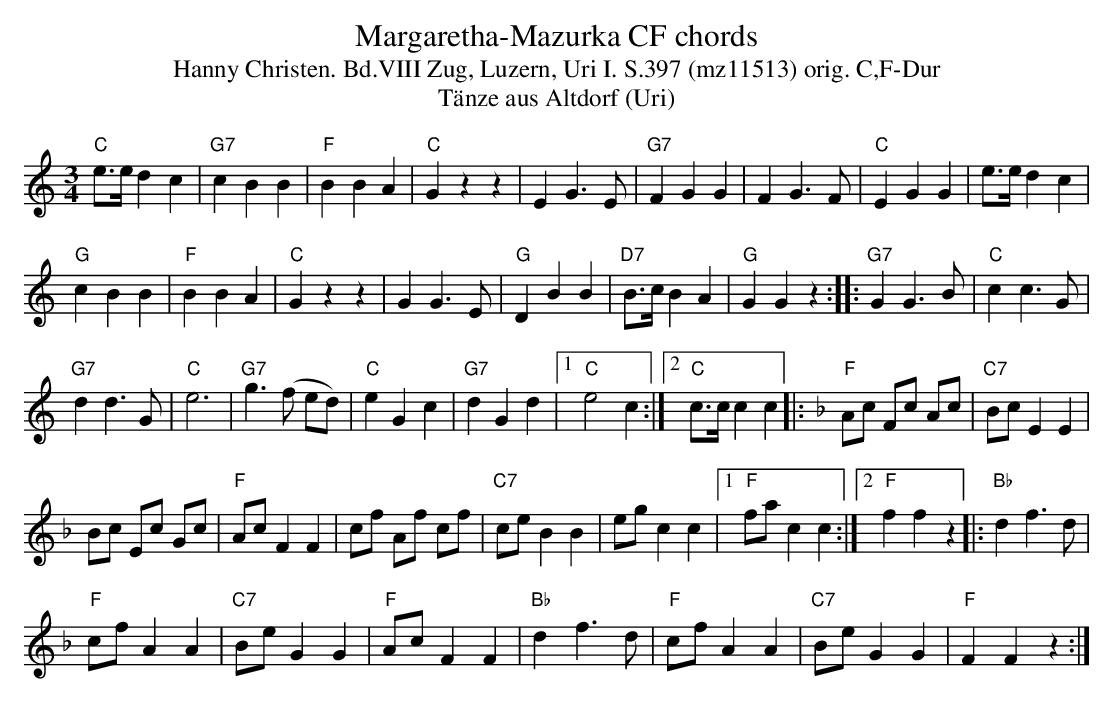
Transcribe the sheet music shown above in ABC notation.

X:1
T: Margaretha-Mazurka CF chords
T:Hanny Christen. Bd.VIII Zug, Luzern, Uri I. S.397 (mz11513) orig. C,F-Dur
T: T\"anze aus Altdorf (Uri)
M:3/4
L:1/4
K:C %%MIDI gchordon
"C"e/>e/ dc | "G7"cBB | "F"BBA | "C"Gzz | EG>E | "G7"FGG | FG>F | "C"EGG | e/>e/ dc |
"G"cBB | "F"BBA | "C"Gzz | GG>E | "G"DBB | "D7"B/>c/ BA | "G"GGz :: "G7"GG>B | "C"cc>G |
"G7"dd>G | "C"e3 | "G7"g>(f e/d/) | "C"eGc | "G7"dGd |1 "C"e2c :|2 "C"c/>c/ cc |: [K:F] [L:1/8] "F"Ac Fc Ac | "C7"Bc E2E2 |
Bc Ec Gc | "F"Ac F2F2 | cf Af cf | "C7"ceB2B2 | eg c2c2 |1 "F"fac2c2 :|2 "F"f2f2z2 |: [L:1/4] "Bb"df>d |
"F"c/f/AA | "C7"B/e/GG | "F"A/c/FF | "Bb"df>d | "F"c/f/AA | "C7"B/e/ GG | "F"FFz :|
